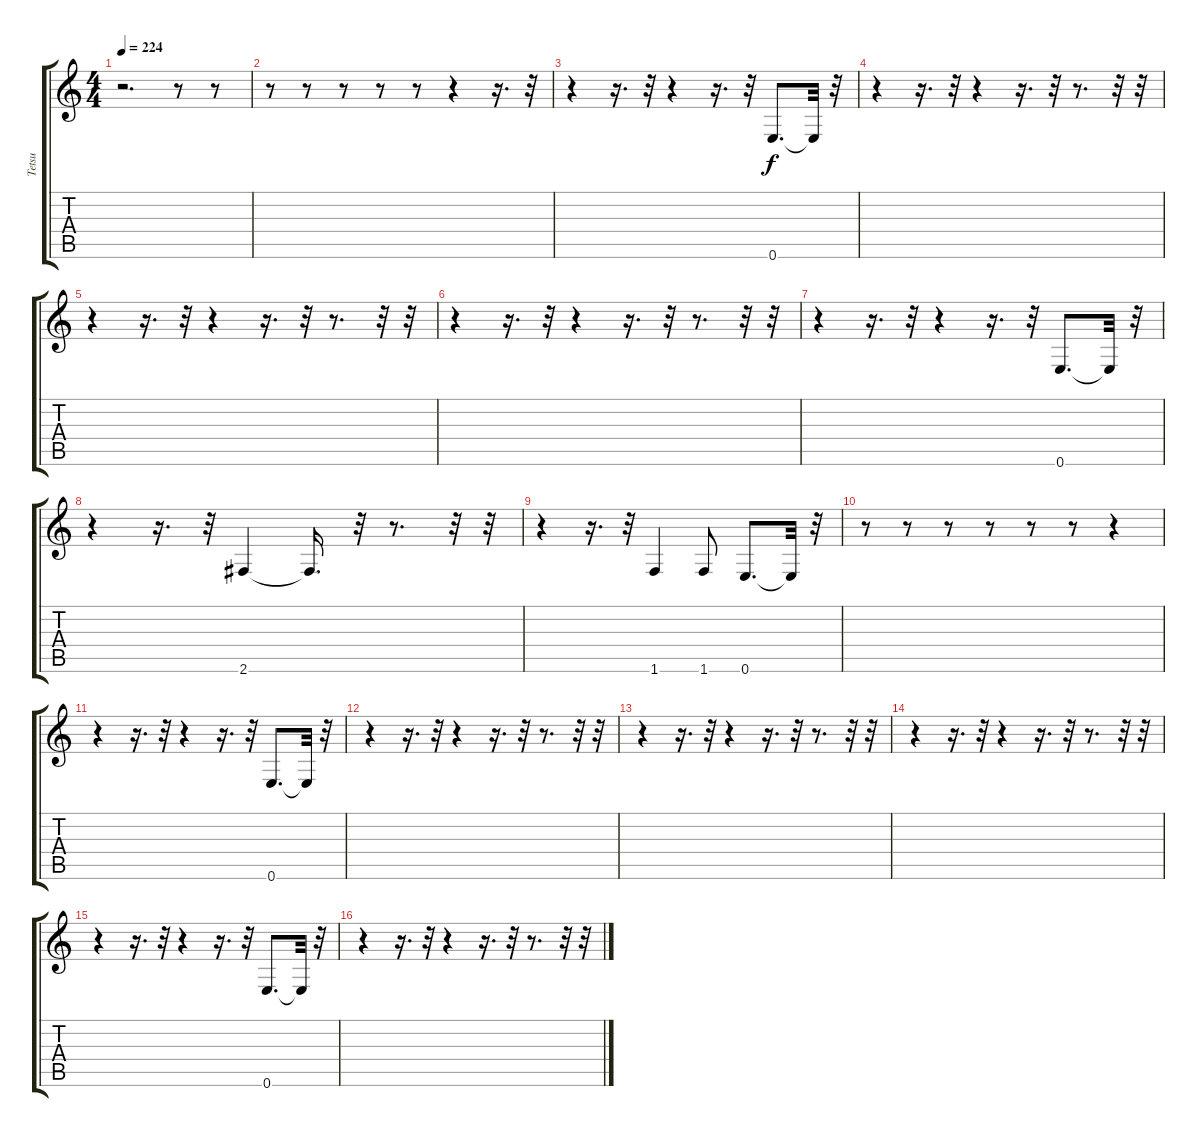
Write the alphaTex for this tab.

\track ("Tetsu" "Tetsu") {instrument electricbasspick}
\staff {score tabs}
\tuning (E4 B3 G3 D3 A2 E2) {hide}
\ts (4 4)
\tempo 224
\clef g2
\ks c
r.2{d dy f} r.8 r.8 |
r.8 r.8 r.8 r.8 r.8 r.4 r.16{d} r.32 |
r.4 r.16{d} r.32 r.4 r.16{d} r.32 0.6.8{d} 0.6{t}.32 r.32 |
r.4 r.16{d} r.32 r.4 r.16{d} r.32 r.8{d} r.32 r.32 |
r.4 r.16{d} r.32 r.4 r.16{d} r.32 r.8{d} r.32 r.32 |
r.4 r.16{d} r.32 r.4 r.16{d} r.32 r.8{d} r.32 r.32 |
r.4 r.16{d} r.32 r.4 r.16{d} r.32 0.6.8{d} 0.6{t}.32 r.32 |
r.4 r.16{d} r.32 2.6.4 2.6{t}.16{d} r.32 r.8{d} r.32 r.32 |
r.4 r.16{d} r.32 1.6.4 1.6.8 0.6.8{d} 0.6{t}.32 r.32 |
r.8 r.8 r.8 r.8 r.8 r.8 r.4 |
r.4 r.16{d} r.32 r.4 r.16{d} r.32 0.6.8{d} 0.6{t}.32 r.32 |
r.4 r.16{d} r.32 r.4 r.16{d} r.32 r.8{d} r.32 r.32 |
r.4 r.16{d} r.32 r.4 r.16{d} r.32 r.8{d} r.32 r.32 |
r.4 r.16{d} r.32 r.4 r.16{d} r.32 r.8{d} r.32 r.32 |
r.4 r.16{d} r.32 r.4 r.16{d} r.32 0.6.8{d} 0.6{t}.32 r.32 |
r.4 r.16{d} r.32 r.4 r.16{d} r.32 r.8{d} r.32 r.32
